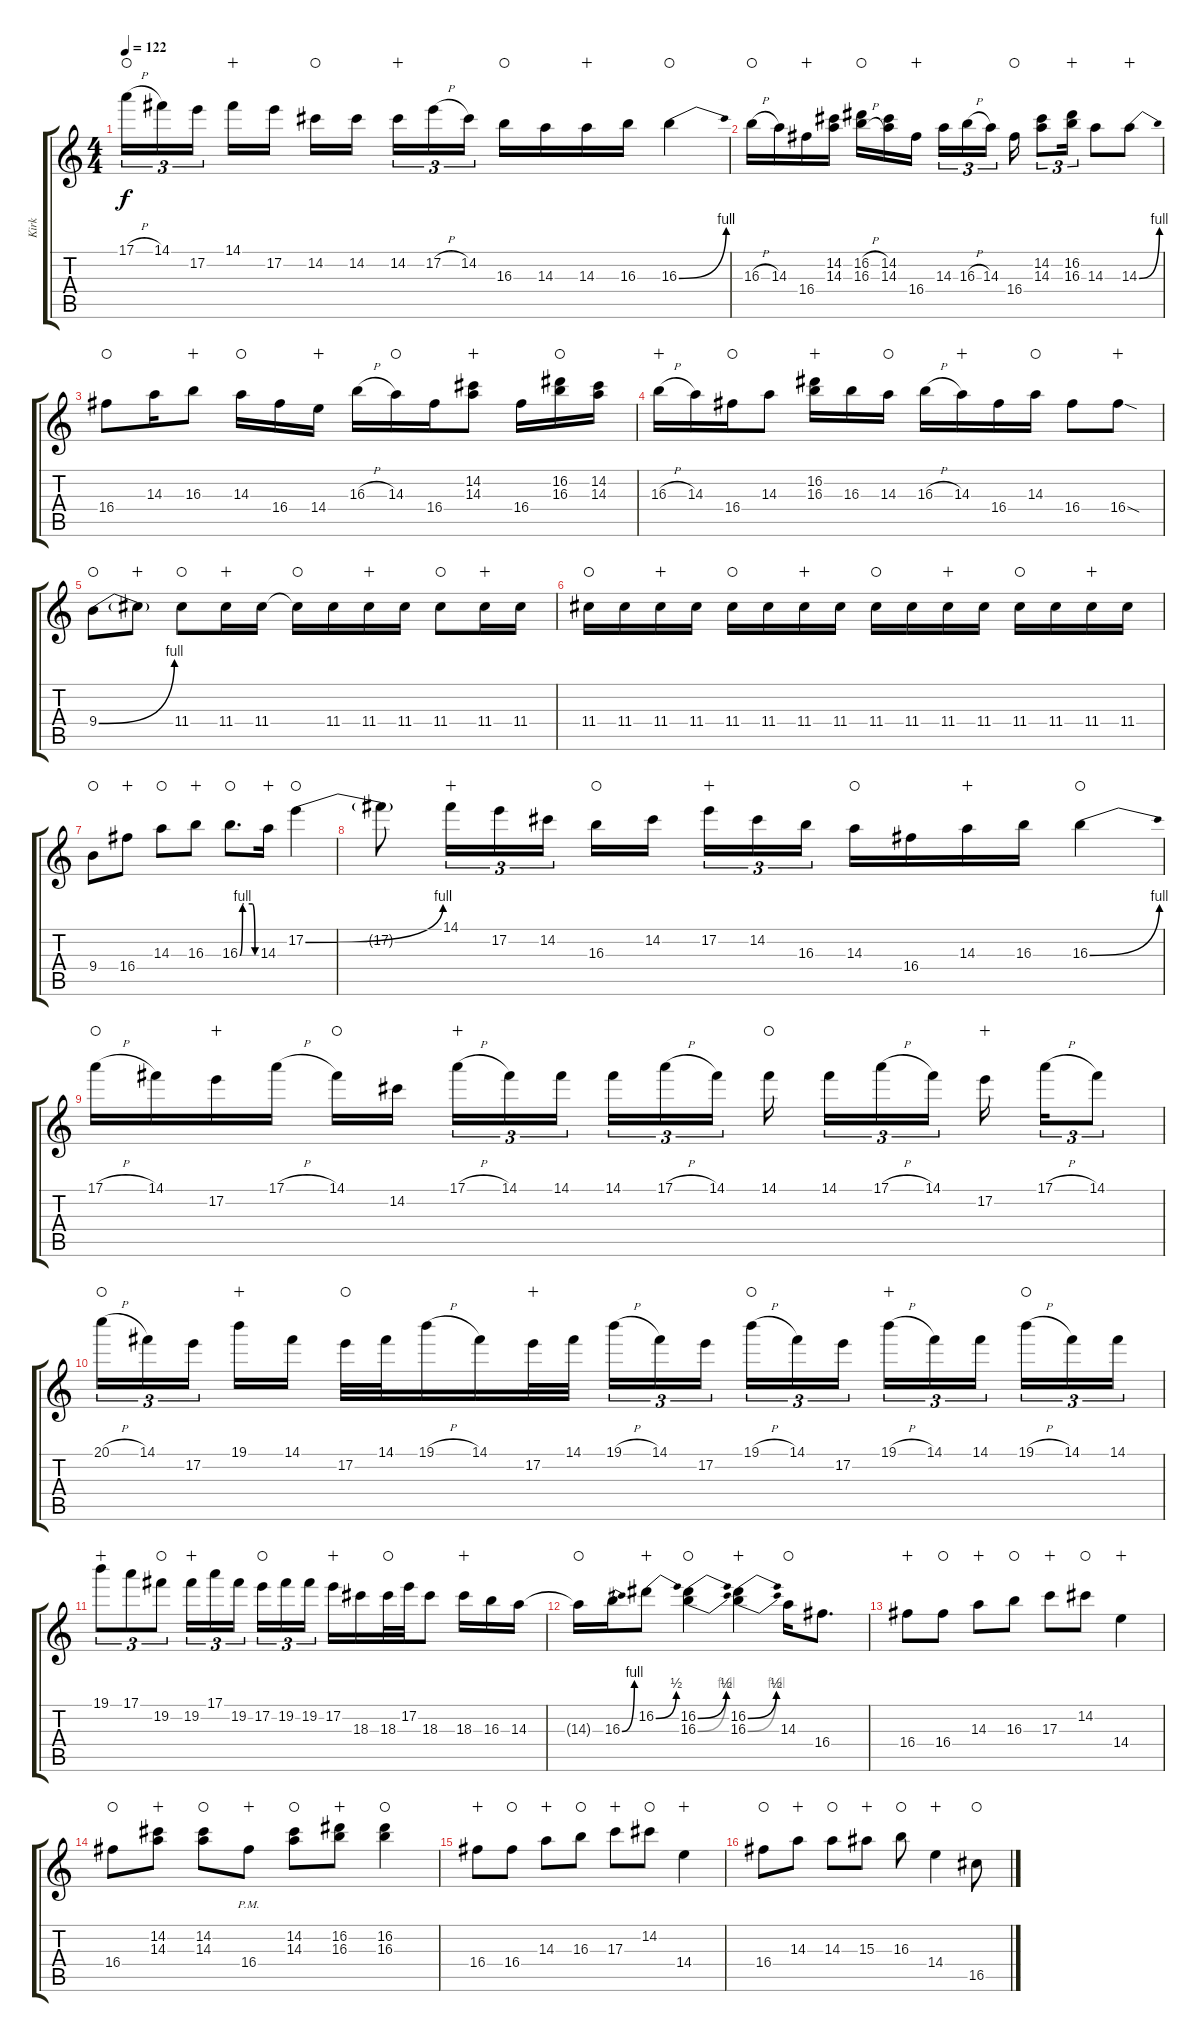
\track ("Kirk" "Kirk") {instrument distortionguitar}
\staff {score tabs}
\tuning (E4 B3 G3 D3 A2 E2) {hide}
\ts (4 4)
\tempo 122
\clef g2
\ks c
17.1{h}.16{tu (3 2) dy f waho} 14.1.16{tu (3 2)} 17.2.16{tu (3 2) beam splitsecondary} 14.1.16{wahc} 17.2.16 14.2.16{waho} 14.2.16{beam splitsecondary} 14.2.16{tu (3 2) wahc} 17.2{h}.16{tu (3 2)} 14.2.16{tu (3 2)} 16.3.16{waho} 14.3.16 14.3.16{wahc} 16.3.16 16.3{be (bend 0 0 60 4)}.4{waho} |
16.3{h}.16{waho} 14.3.16 16.4.16{wahc} (14.2 14.3).16 (16.2{h} 16.3{h}).16{waho} (14.2 14.3).16 16.4.16{wahc beam splitsecondary} 14.3.16{tu (3 2)} 16.3{h}.16{tu (3 2)} 14.3.16{tu (3 2) beam splitsecondary} 16.4.16{waho} (14.2 14.3).8{tu (3 2)} (16.2 16.3).16{tu (3 2) wahc} 14.3.8 14.3{be (bend 0 0 60 4)}.8{wahc} |
16.4.8{waho} 14.3.16 16.3.8{wahc} 14.3.16{waho} 16.4.16 14.4.16{wahc} 16.3{h}.16 14.3.16{waho} 16.4.16 (14.2 14.3).8{wahc} 16.4.16 (16.2 16.3).16{waho} (14.2 14.3).16 |
16.3{h}.16{wahc} 14.3.16 16.4.16{waho} 14.3.8 (16.2 16.3).16{wahc} 16.3.16 14.3.16{waho} 16.3{h}.16 14.3.16{wahc} 16.4.16 14.3.16{waho} 16.4.8 16.4{sod}.8{wahc} |
9.4{be (bend 0 0 60 4)}.8{waho} 9.4{t}.8{wahc} 11.4.8{waho} 11.4.16{wahc} 11.4.16 11.4{t}.16{waho} 11.4.16 11.4.16{wahc} 11.4.16 11.4.8{waho} 11.4.16{wahc} 11.4.16 |
11.4.16{waho} 11.4.16 11.4.16{wahc} 11.4.16 11.4.16{waho} 11.4.16 11.4.16{wahc} 11.4.16 11.4.16{waho} 11.4.16 11.4.16{wahc} 11.4.16 11.4.16{waho} 11.4.16 11.4.16{wahc} 11.4.16 |
9.4.8{waho} 16.4.8{wahc} 14.3.8{waho} 16.3.8{wahc} 16.3{be (custom 0 0 10 4 15 4 45 4 55 0 60 0)}.8{d waho} 14.3.16{wahc} 17.2{be (bend 0 0 60 4)}.4{waho} |
17.2{t}.8 14.1.16{tu (3 2) wahc} 17.2.16{tu (3 2)} 14.2.16{tu (3 2)} 16.3.16{waho} 14.2.16{beam splitsecondary} 17.2.16{tu (3 2) wahc} 14.2.16{tu (3 2)} 16.3.16{tu (3 2)} 14.3.16{waho} 16.4.16 14.3.16{wahc} 16.3.16 16.3{be (bend 0 0 60 4)}.4{waho} |
17.1{h}.16{waho} 14.1.16 17.2.16{wahc} 17.1{h}.16 14.1.16{waho} 14.2.16{beam splitsecondary} 17.1{h}.16{tu (3 2) wahc} 14.1.16{tu (3 2)} 14.1.16{tu (3 2)} 14.1.16{tu (3 2)} 17.1{h}.16{tu (3 2)} 14.1.16{tu (3 2) beam splitsecondary} 14.1.16{waho beam splitsecondary} 14.1.16{tu (3 2)} 17.1{h}.16{tu (3 2)} 14.1.16{tu (3 2) beam splitsecondary} 17.2.16{wahc beam splitsecondary} 17.1{h}.16{tu (3 2)} 14.1.8{tu (3 2)} |
20.1{h}.16{tu (3 2) waho} 14.1.16{tu (3 2)} 17.2.16{tu (3 2) beam splitsecondary} 19.1.16{wahc} 14.1.16 17.2.32{waho} 14.1.32 19.1{h}.16 14.1.16 17.2.32{wahc} 14.1.32 19.1{h}.16{tu (3 2)} 14.1.16{tu (3 2)} 17.2.16{tu (3 2) beam splitsecondary} 19.1{h}.16{tu (3 2) waho} 14.1.16{tu (3 2)} 17.2.16{tu (3 2)} 19.1{h}.16{tu (3 2) wahc} 14.1.16{tu (3 2)} 14.1.16{tu (3 2) beam splitsecondary} 19.1{h}.16{tu (3 2) waho} 14.1.16{tu (3 2)} 14.1.16{tu (3 2)} |
19.1.8{tu (3 2) wahc} 17.1.8{tu (3 2)} 19.2.8{tu (3 2) waho} 19.2.16{tu (3 2) wahc} 17.1.16{tu (3 2)} 19.2.16{tu (3 2) beam splitsecondary} 17.2.16{tu (3 2) waho} 19.2.16{tu (3 2)} 19.2.16{tu (3 2)} 17.2.16{wahc} 18.3.16 18.3.32{waho} 17.2.32 18.3.8 18.3.16{wahc} 16.3.16 14.3.16 |
14.3{t}.16{waho} 16.3{be (bend 0 0 60 4)}.16 16.2{be (bend 0 0 60 2)}.8{wahc} (16.2{be (bend 0 0 60 2)} 16.3{be (bend 0 0 60 4)}).4{waho} (16.2{be (bend 0 0 60 2)} 16.3{be (bend 0 0 60 4)}).4{wahc} 14.3.16{waho} 16.4.8{d} |
16.4.8{wahc} 16.4.8{waho} 14.3.8{wahc} 16.3.8{waho} 17.3.8{wahc} 14.2.8{waho} 14.4.4{wahc} |
16.4.8{waho} (14.2 14.3).8{wahc} (14.2 14.3).8{waho} 16.4{pm}.8{wahc} (14.2 14.3).8{waho} (16.2 16.3).8{wahc} (16.2 16.3).4{waho} |
16.4.8{wahc} 16.4.8{waho} 14.3.8{wahc} 16.3.8{waho} 17.3.8{wahc} 14.2.8{waho} 14.4.4{wahc} |
16.4.8{waho} 14.3.8{wahc} 14.3.8{waho} 15.3.8{wahc} 16.3.8{waho} 14.4.4{wahc} 16.5.8{waho}
